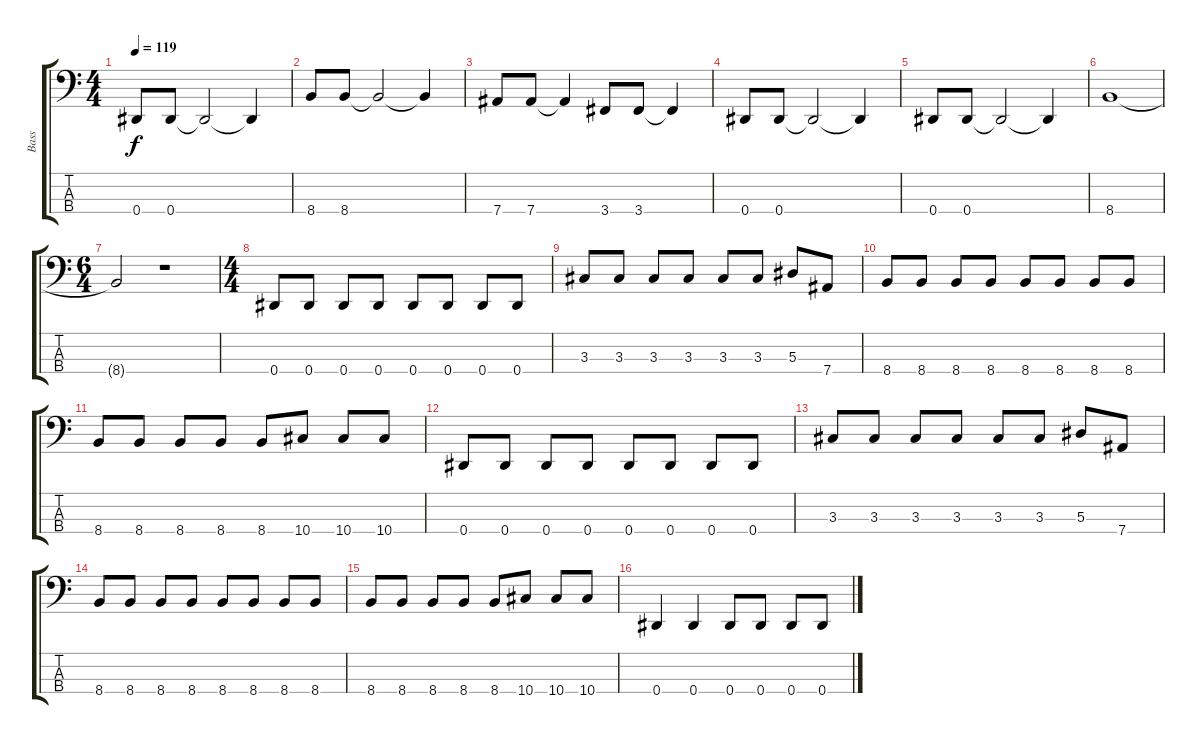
\track ("Bass" "Bass") {instrument electricbassfinger}
\staff {score tabs}
\tuning (Ab2 Eb2 Bb1 Eb1) {hide}
\ts (4 4)
\tempo 119
\clef f4
\ks c
0.4.8{dy f} 0.4.8 0.4{t}.2 0.4{t}.4 |
8.4.8 8.4.8 8.4{t}.2 8.4{t}.4 |
7.4.8 7.4.8 7.4{t}.4 3.4.8 3.4.8 3.4{t}.4 |
0.4.8 0.4.8 0.4{t}.2 0.4{t}.4 |
0.4.8 0.4.8 0.4{t}.2 0.4{t}.4 |
8.4.1 |
\ts (6 4)
8.4{t}.2 r.1 |
\ts (4 4)
0.4.8 0.4.8 0.4.8 0.4.8 0.4.8 0.4.8 0.4.8 0.4.8 |
3.3.8 3.3.8 3.3.8 3.3.8 3.3.8 3.3.8 5.3.8 7.4.8 |
8.4.8 8.4.8 8.4.8 8.4.8 8.4.8 8.4.8 8.4.8 8.4.8 |
8.4.8 8.4.8 8.4.8 8.4.8 8.4.8 10.4.8 10.4.8 10.4.8 |
0.4.8 0.4.8 0.4.8 0.4.8 0.4.8 0.4.8 0.4.8 0.4.8 |
3.3.8 3.3.8 3.3.8 3.3.8 3.3.8 3.3.8 5.3.8 7.4.8 |
8.4.8 8.4.8 8.4.8 8.4.8 8.4.8 8.4.8 8.4.8 8.4.8 |
8.4.8 8.4.8 8.4.8 8.4.8 8.4.8 10.4.8 10.4.8 10.4.8 |
0.4.4 0.4.4 0.4.8 0.4.8 0.4.8 0.4.8
